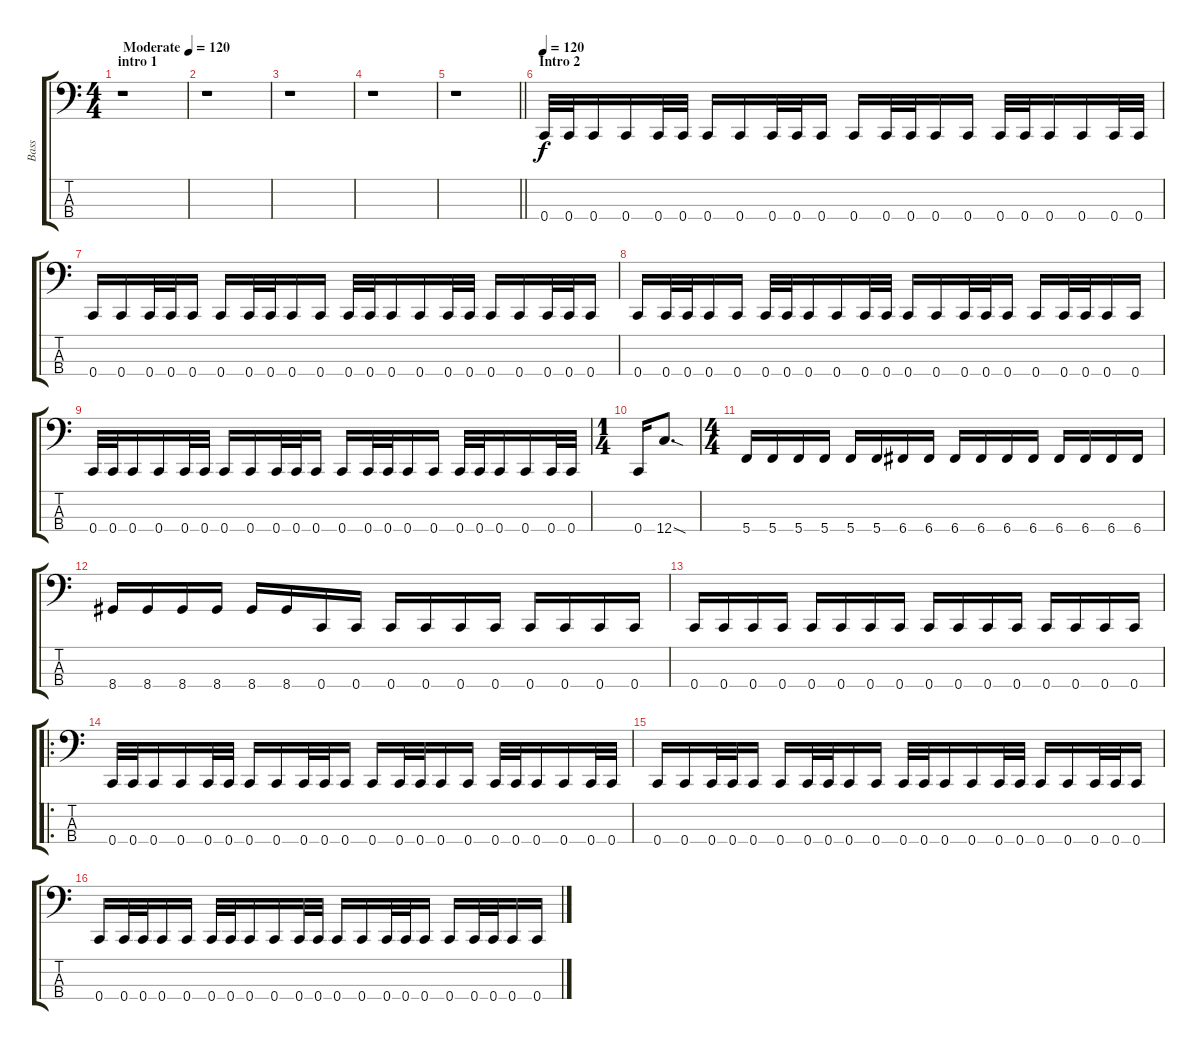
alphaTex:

\track ("Bass" "Bass") {instrument electricbassfinger}
\staff {score tabs}
\tuning (F2 C2 G1 C1) {hide}
\ts (4 4)
\section ("" "intro 1")
\tempo (120 "Moderate")
\tempo 110
\tempo (120 "Moderate")
\clef f4
\ks c
r.1{dy f instrument electricbassfinger} |
r.1 |
r.1 |
r.1 |
\barLineRight lightlight
r.1 |
\section ("" "Intro 2")
\tempo 120
0.4.32 0.4.32 0.4.16 0.4.16 0.4.32 0.4.32 0.4.16 0.4.16 0.4.32 0.4.32 0.4.16 0.4.16 0.4.32 0.4.32 0.4.16 0.4.16 0.4.32 0.4.32 0.4.16 0.4.16 0.4.32 0.4.32 |
0.4.16 0.4.16 0.4.32 0.4.32 0.4.16 0.4.16 0.4.32 0.4.32 0.4.16 0.4.16 0.4.32 0.4.32 0.4.16 0.4.16 0.4.32 0.4.32 0.4.16 0.4.16 0.4.32 0.4.32 0.4.16 |
0.4.16 0.4.32 0.4.32 0.4.16 0.4.16 0.4.32 0.4.32 0.4.16 0.4.16 0.4.32 0.4.32 0.4.16 0.4.16 0.4.32 0.4.32 0.4.16 0.4.16 0.4.32 0.4.32 0.4.16 0.4.16 |
0.4.32 0.4.32 0.4.16 0.4.16 0.4.32 0.4.32 0.4.16 0.4.16 0.4.32 0.4.32 0.4.16 0.4.16 0.4.32 0.4.32 0.4.16 0.4.16 0.4.32 0.4.32 0.4.16 0.4.16 0.4.32 0.4.32 |
\ts (1 4)
0.4.16 12.4{sod}.8{d} |
\ts (4 4)
5.4.16 5.4.16 5.4.16 5.4.16 5.4.16 5.4.16 6.4.16 6.4.16 6.4.16 6.4.16 6.4.16 6.4.16 6.4.16 6.4.16 6.4.16 6.4.16 |
8.4.16 8.4.16 8.4.16 8.4.16 8.4.16 8.4.16 0.4.16 0.4.16 0.4.16 0.4.16 0.4.16 0.4.16 0.4.16 0.4.16 0.4.16 0.4.16 |
0.4.16 0.4.16 0.4.16 0.4.16 0.4.16 0.4.16 0.4.16 0.4.16 0.4.16 0.4.16 0.4.16 0.4.16 0.4.16 0.4.16 0.4.16 0.4.16 |
\ro
0.4.32 0.4.32 0.4.16 0.4.16 0.4.32 0.4.32 0.4.16 0.4.16 0.4.32 0.4.32 0.4.16 0.4.16 0.4.32 0.4.32 0.4.16 0.4.16 0.4.32 0.4.32 0.4.16 0.4.16 0.4.32 0.4.32 |
0.4.16 0.4.16 0.4.32 0.4.32 0.4.16 0.4.16 0.4.32 0.4.32 0.4.16 0.4.16 0.4.32 0.4.32 0.4.16 0.4.16 0.4.32 0.4.32 0.4.16 0.4.16 0.4.32 0.4.32 0.4.16 |
0.4.16 0.4.32 0.4.32 0.4.16 0.4.16 0.4.32 0.4.32 0.4.16 0.4.16 0.4.32 0.4.32 0.4.16 0.4.16 0.4.32 0.4.32 0.4.16 0.4.16 0.4.32 0.4.32 0.4.16 0.4.16
